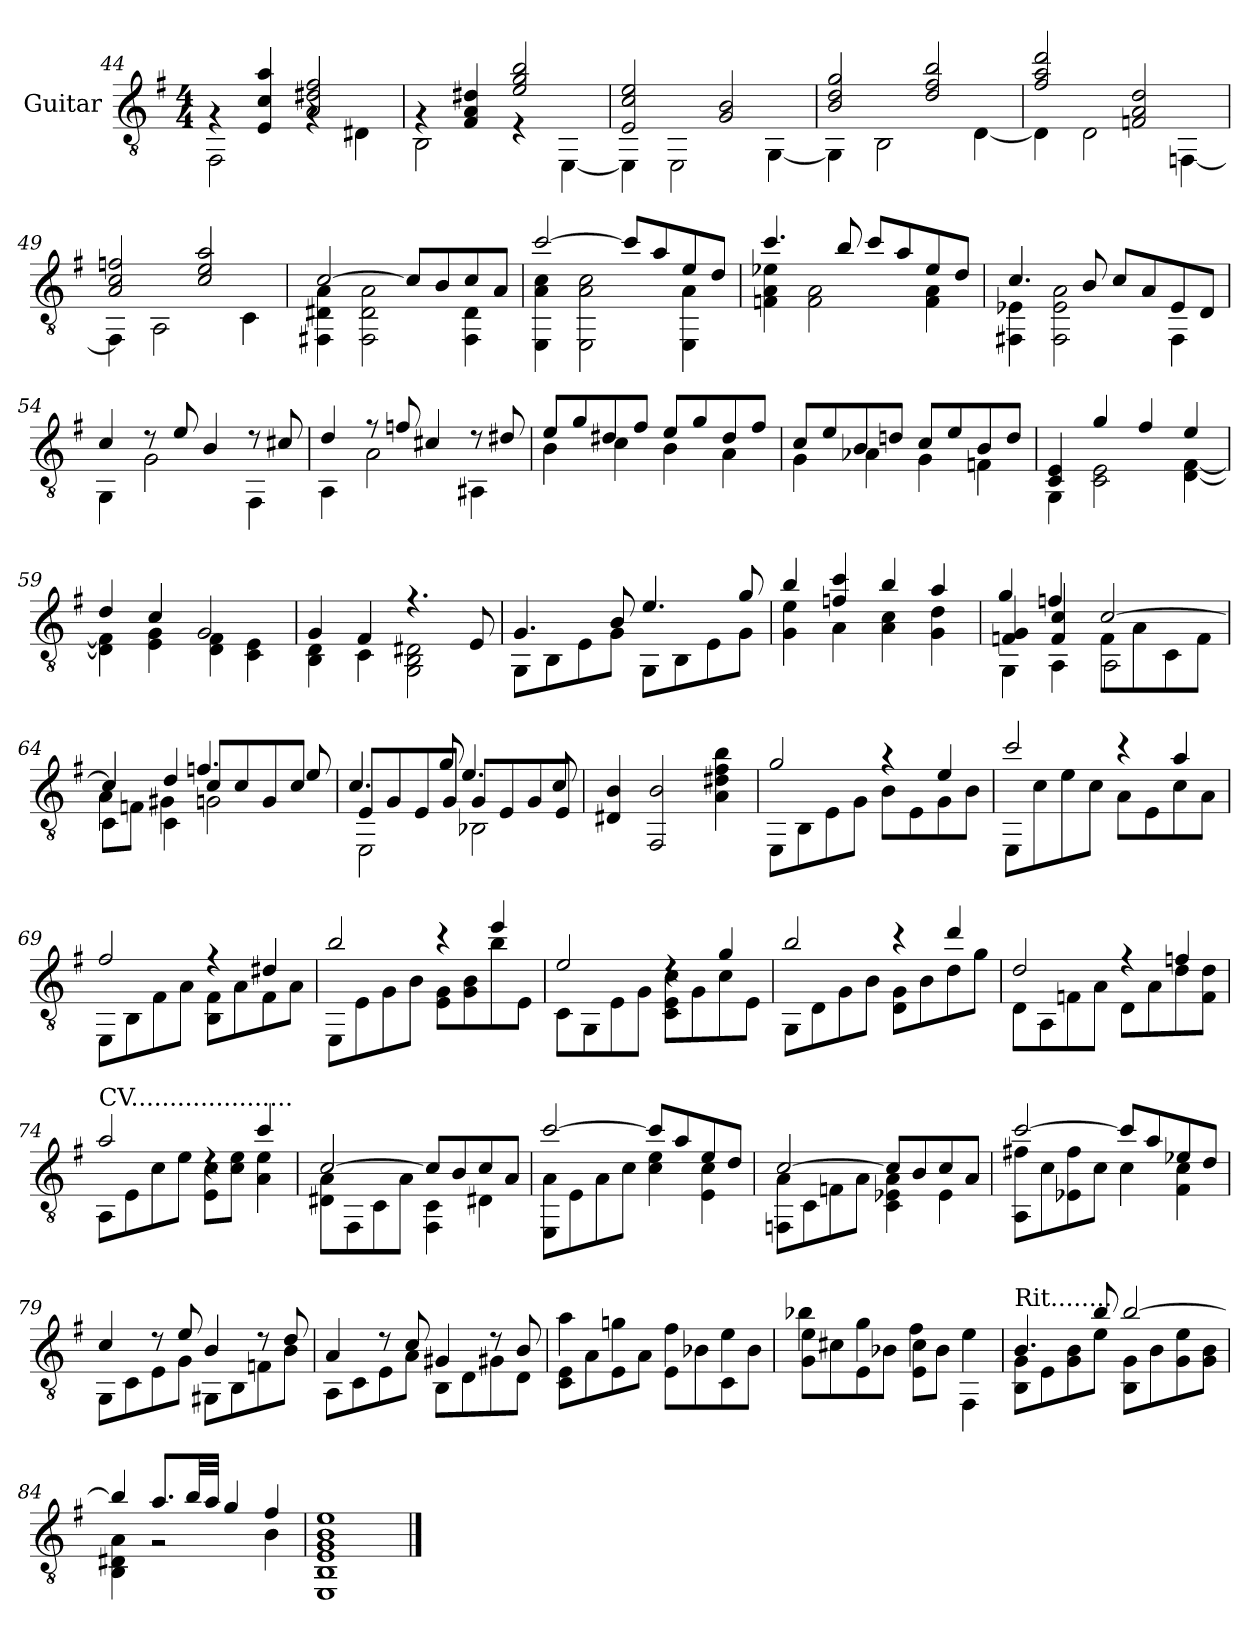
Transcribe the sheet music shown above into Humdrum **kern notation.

**kern
*part1
*staff1
*I"Guitar
*clefGv2
*k[f#]
*M4/4
=44
*^
4rG	2FF#\
4E/ 4c/ 4a/	.
2A/ 2d#X/ 2f#/	4rG
.	4D#X\
=45	=45
4rG	2BB\
4F#/ 4A/ 4d#X/	.
2e/ 2g/ 2b/	4rE
.	[4EE\
=46	=46
2E/ 2c/ 2e/	4EE\]
.	2EE\
2G/ 2B/	.
.	[4GG\
=47	=47
2B/ 2d/ 2g/	4GG\]
.	2BB<<\
2d/ 2f#/ 2b/	.
.	[4D\
=48	=48
2f#/ 2a/ 2dd/	4D\]
.	2D\
2Fn/ 2A/ 2d/	.
.	[4FFn\
!!LO:LB:g=z	!!
=49	=49
2A/ 2c/ 2fn/	4FF\]
.	2AA\
2c/ 2e/ 2a/	.
.	4C\
=50	=50
[2c/	4FF#X\ 4D#X\ 4A\
.	2FF#\ 2D#\ 2A\
8c/L]	.
8B/	.
8c/	4FF#\ 4D#\
8A/J	.
=51	=51
[2cc/	4EE\ 4A\ 4c\
.	2EE\ 2A\ 2c\
8cc/L]	.
8a/	.
8e/	4EE\ 4A\
8d/J	.
=52	=52
4.cc/	4Fn\<<< 4A\<<< 4e-X\<<<
.	2F\ 2A\
8b/	.
8cc/L	.
8a/	.
8e-/	4F\ 4A\
8d/J	.
=53	=53
4.c/	4FF#X\ 4E-X\
.	2FF#\ 2E-\ 2A\
8B/	.
8c/L	.
8A/	.
8E-/	4FF#\
8D/J	.
!!LO:LB:g=z	!!
=54	=54
4c/	4GG\
8rd	2G\
8e/	.
4B/	.
8r	4FF#\
8c#X/	.
=55	=55
4d/	4AA\
8r	2A\
8fn/	.
4c#X/	.
8r	4AA#X\
8d#X/	.
=56	=56
8e/L	4B\
8g/	.
8d#X/	4c\
8f#/J	.
8e/L	4B\
8g/	.
8d#/	4A\
8f#/J	.
=57	=57
8c/L	4G\
8e/	.
8B/	4A-X\
8dn/J	.
8c/L	4G\
8e/	.
8B/	4Fn\
8d/J	.
!!LO:LB:g=z	!!
=58	=58
4C/ 4E/	4GG\
4g/	2C\ 2E\
4f#/	.
4e/	[4D\ [4F#\
=59	=59
4d/	4D\] 4F#\]
4c/	4E\ 4G\
2G/	4D\ 4F#\
.	4C\ 4E\
=60	=60
4G/	4BB\ 4D\
4F#/	4C\
4.r	2GG\ 2BB\ 2D#X\
8E/	.
=61	=61
4.G/	8GG\L
.	8BB\
.	8E\
8B/	8G\J
4.e/	8GG\L
.	8BB\
.	8E\
8g/	8G\J
=62	=62
4b/	4G\ 4e\
4fn/ 4cc/	4A\
4b/	4A\ 4c\
4a/	4G\ 4d\
!!LO:LB:g=z	!!
=63	=63
*	*^
4Fn/ 4G/	4GG\	4g/
4F/ 4c/	4AA\	4fn/
8F\L	2AA\	[2c/
8A\	.	.
8C\	.	.
8F\J	.	.
=64	=64	=64
8C\L	4A\	4c/]
8Fn\J	.	.
4C\	4G#X\	4d/
8c/L	2Gn\	4.fn/
8c/	.	.
8G/	.	.
8c/J	.	8e/
=65	=65	=65
8E/L	2EE\	4.c/
8G/	.	.
8E/	.	.
8G/J	.	8g/
8G/L	2BB-X\	4.e/
8E/	.	.
8G/	.	.
8E/J	.	8c/
*v	*v	*v
=66
4D#X/ 4B/
2FF#/ 2B/
4A\ 4d#X\ 4f#\ 4b\
=67
*^
2g/	8EE\L
.	8BB\
.	8E\
.	8G\J
4r	8B\L
.	8E\
4e/	8G\
.	8B\J
!!LO:LB:g=z	!!
=68	=68
2cc/	8EE\L
.	8c<\
.	8e<\
.	8c\J
4r	8A<\L
.	8E<\
4a/	8c\
.	8A\J
=69	=69
2f#/	8EE\L
.	8BB\
.	8F#\
.	8A\J
4r	8BB\ 8F#\L
.	8A\
4d#X/	8F#\
.	8A\J
=70	=70
2b/	8EE\L
.	8E<\
.	8G<\
.	8B<\J
4r	8E\ 8G\L
.	8G\ 8B\
4ee/	8b\
.	8E<\J
=71	=71
2e/	8C\L
.	8GG\
.	8E\
.	8G\J
4rd	8C\ 8E\ 8c\L
.	8G\
4g/	8c\
.	8E\J
=72	=72
2b/	8GG<\L
.	8D\
.	8G\
.	8B\J
4r	8D\ 8G\L
.	8B\
4dd/	8d<<\
.	8g\J
!!LO:LB:g=z	!!
=73	=73
2d/	8D\L
.	8AA\
.	8Fn\
.	8A\J
4r	8D\L
.	8A\
4fn/	8d\
.	8F\ 8d\J
=74	=74
!LO:TX:a:t=CV.....................	!
2a/	8AA\L
.	8E\
.	8c\
.	8e\J
4rd	8E\ 8c\L
.	8c\ 8e\J
4cc/	4A\ 4e\
=75	=75
[2c/	8D#X\ 8A\L
.	8FF#\
.	8C\
.	8A\J
8c/L]	4FF#\ 4C\
8B/	.
8c/	4D#X\
8A/J	.
=76	=76
[2cc/	8EE\ 8A\L
.	8E\
.	8A\
.	8c\J
8cc/L]	4c\ 4e\
8a/	.
8e/	4E\ 4c\
8d/J	.
!!LO:LB:g=z	!!
=77	=77
[2c/	8FFn\ 8A\L
.	8C\
.	8Fn\
.	8A\J
8c/L]	4C\ 4E-X\ 4A\
8B/	.
8c/	4E-\
8A/J	.
=78	=78
[2cc/	8AA\< 8f#X\<L
.	8c\
.	8E-X\< 8f#\<
.	8c\J
8cc/L]	4c\
8a/	.
8e-X/	4F#\ 4c\
8d/J	.
=79	=79
4c/	8GG\L
.	8C\
8rd	8E\
8e/	8G\J
4B/	8GG#X\L
.	8BB\
8r	8Fn\
8d/	8B\J
=80	=80
4A/	8AA\L
.	8C\
8r	8E\
8c/	8A\J
4G#X/	8BB\L
.	8D\
8r	8G#X\
8B/	8D\J
!!LO:LB:g=z	!!
=81	=81
4a\	8C\ 8E\L
.	8A\
4gn\	8E\
.	8A\J
4f#\	8E\L
.	8B-X\
4e\	8C\
.	8B-\J
=82	=82
4b-X\	8G\ 8e\L
.	8c#X\
4g\	8E\
.	8B-X\J
4f#\	8E\ 8c#\L
.	8B-\J
4e\	4FF#\
=83	=83
!LO:TX:t=Rit........	!
4.B/	8BB\<<< 8G\<<<L
.	8E<<\
.	8G\ 8B\
8b/	8e<\J
[2b/	8BB\< 8G\<L
.	8B\
.	8G\ 8e\
.	8G\ 8B\J
=84	=84
4b/]	4BB\<<< 4D#X\<<< 4A\<<<
8.a/L	2r
32b/LL	.
32a/JJJ	.
4g/	.
4f#/	4B\
*v	*v
=85
1EE 1BB 1E 1G 1B 1e
==
*-
